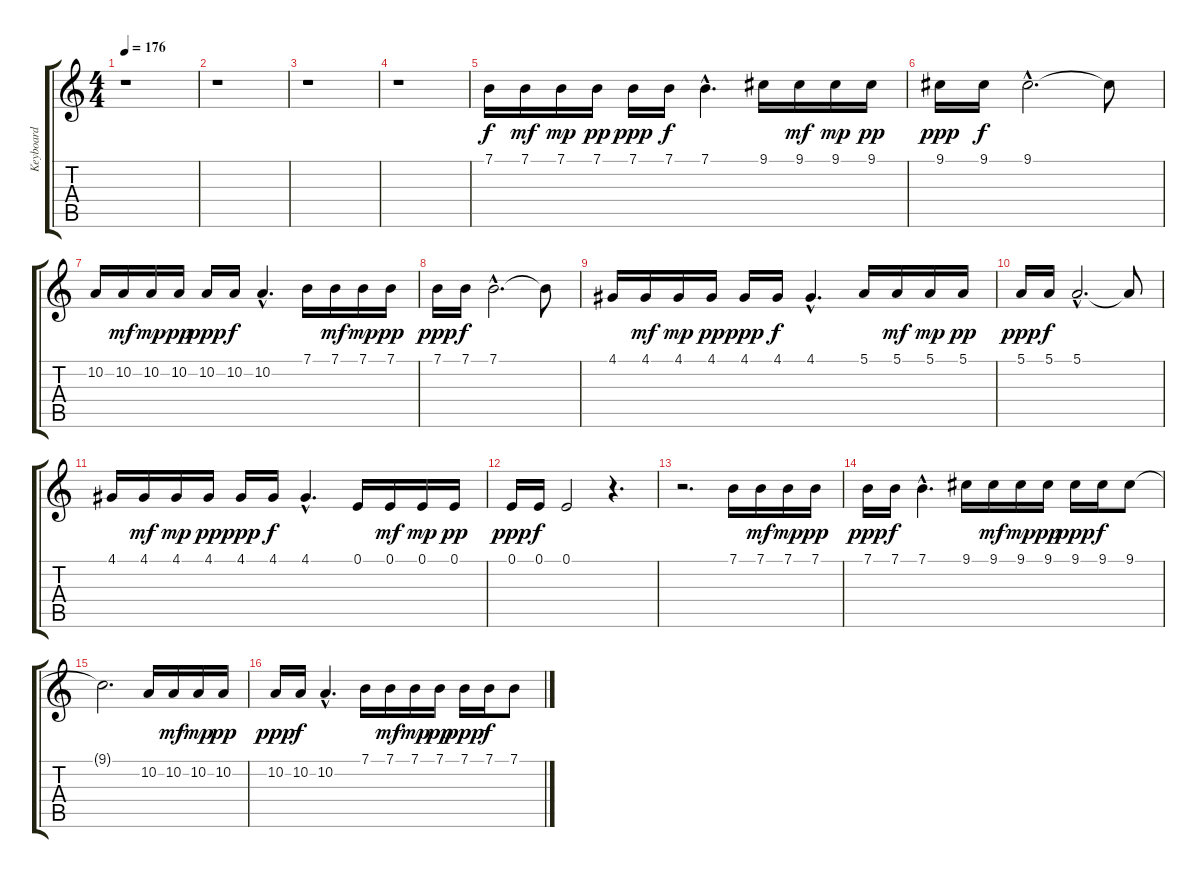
\track ("Keyboard" "Keyboard") {instrument acousticgrandpiano}
\staff {score tabs}
\tuning (E4 B3 G3 D3 A2 E2) {hide}
\ts (4 4)
\tempo 176
\clef g2
\ks c
r.1{dy f instrument acousticgrandpiano} |
r.1 |
r.1 |
r.1 |
7.1.16 7.1.16{dy mf} 7.1.16{dy mp} 7.1.16{dy pp} 7.1.16{dy ppp} 7.1.16{dy f} 7.1{hac}.4{d} 9.1.16 9.1.16{dy mf} 9.1.16{dy mp} 9.1.16{dy pp} |
9.1.16{dy ppp} 9.1.16{dy f} 9.1{hac}.2{d} 9.1{t}.8 |
10.2.16 10.2.16{dy mf} 10.2.16{dy mp} 10.2.16{dy pp} 10.2.16{dy ppp} 10.2.16{dy f} 10.2{hac}.4{d} 7.1.16 7.1.16{dy mf} 7.1.16{dy mp} 7.1.16{dy pp} |
7.1.16{dy ppp} 7.1.16{dy f} 7.1{hac}.2{d} 7.1{t}.8 |
4.1.16 4.1.16{dy mf} 4.1.16{dy mp} 4.1.16{dy pp} 4.1.16{dy ppp} 4.1.16{dy f} 4.1{hac}.4{d} 5.1.16 5.1.16{dy mf} 5.1.16{dy mp} 5.1.16{dy pp} |
5.1.16{dy ppp} 5.1.16{dy f} 5.1{hac}.2{d} 5.1{t}.8 |
4.1.16 4.1.16{dy mf} 4.1.16{dy mp} 4.1.16{dy pp} 4.1.16{dy ppp} 4.1.16{dy f} 4.1{hac}.4{d} 0.1.16 0.1.16{dy mf} 0.1.16{dy mp} 0.1.16{dy pp} |
0.1.16{dy ppp} 0.1.16{dy f} 0.1.2 r.4{d} |
r.2{d} 7.1.16 7.1.16{dy mf} 7.1.16{dy mp} 7.1.16{dy pp} |
7.1.16{dy ppp} 7.1.16{dy f} 7.1{hac}.4{d} 9.1.16 9.1.16{dy mf} 9.1.16{dy mp} 9.1.16{dy pp} 9.1.16{dy ppp} 9.1.16{dy f} 9.1.8 |
9.1{t}.2{d} 10.2.16 10.2.16{dy mf} 10.2.16{dy mp} 10.2.16{dy pp} |
10.2.16{dy ppp} 10.2.16{dy f} 10.2{hac}.4{d} 7.1.16 7.1.16{dy mf} 7.1.16{dy mp} 7.1.16{dy pp} 7.1.16{dy ppp} 7.1.16{dy f} 7.1.8
